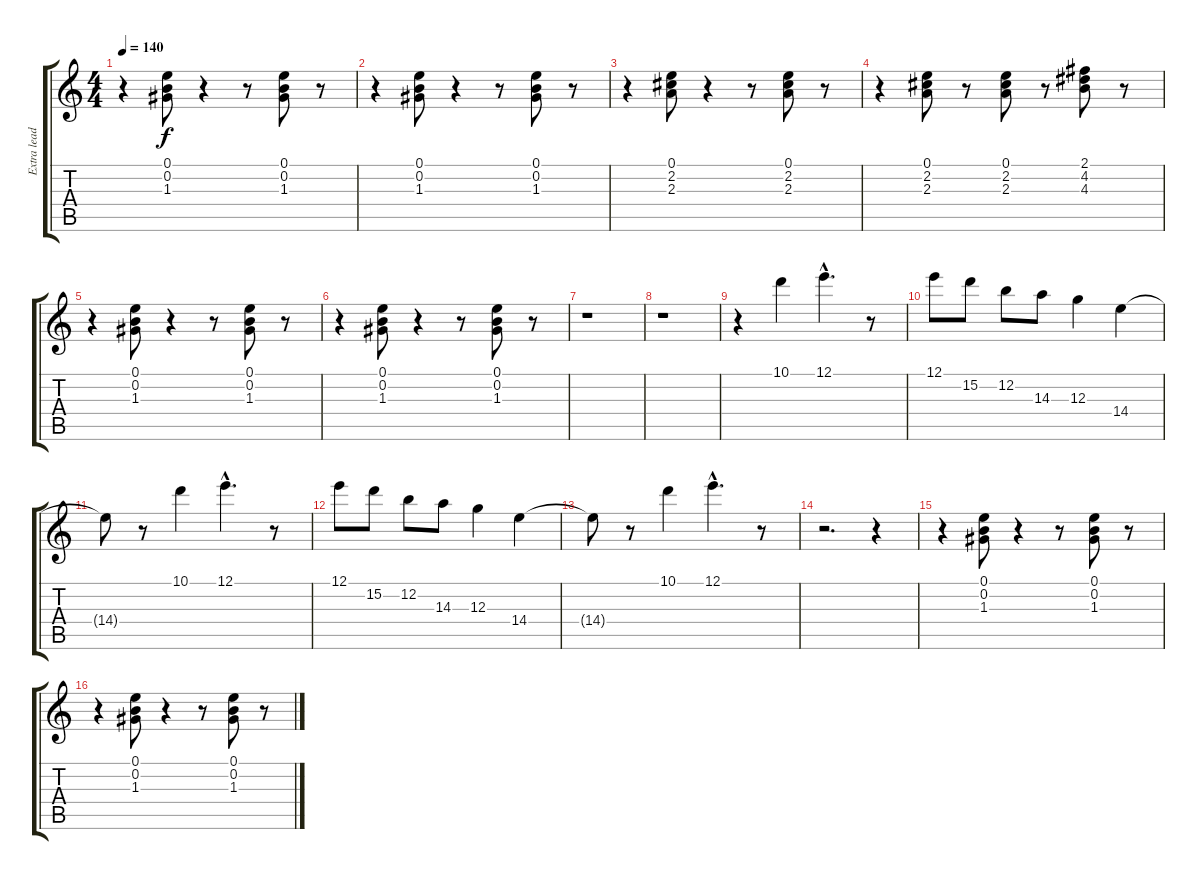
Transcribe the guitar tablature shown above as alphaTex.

\track ("Extra lead/rhythm" "Extra lead") {instrument electricguitarjazz}
\staff {score tabs}
\tuning (E4 B3 G3 D3 A2 E2) {hide}
\ts (4 4)
\tempo 140
\clef g2
\ks c
r.4{dy f} (0.1 0.2 1.3).8 r.4 r.8 (0.1 0.2 1.3).8 r.8 |
r.4 (0.1 0.2 1.3).8 r.4 r.8 (0.1 0.2 1.3).8 r.8 |
r.4 (0.1 2.2 2.3).8 r.4 r.8 (0.1 2.2 2.3).8 r.8 |
r.4 (0.1 2.2 2.3).8 r.8 (0.1 2.2 2.3).8 r.8 (2.1 4.2 4.3).8 r.8 |
r.4 (0.1 0.2 1.3).8 r.4 r.8 (0.1 0.2 1.3).8 r.8 |
r.4 (0.1 0.2 1.3).8 r.4 r.8 (0.1 0.2 1.3).8 r.8 |
r.1 |
r.1 |
r.4 10.1.4 12.1{hac}.4{d} r.8 |
12.1.8 15.2.8 12.2.8 14.3.8 12.3.4 14.4.4 |
14.4{t}.8 r.8 10.1.4 12.1{hac}.4{d} r.8 |
12.1.8 15.2.8 12.2.8 14.3.8 12.3.4 14.4.4 |
14.4{t}.8 r.8 10.1.4 12.1{hac}.4{d} r.8 |
r.2{d} r.4 |
r.4 (0.1 0.2 1.3).8 r.4 r.8 (0.1 0.2 1.3).8 r.8 |
r.4 (0.1 0.2 1.3).8 r.4 r.8 (0.1 0.2 1.3).8 r.8
